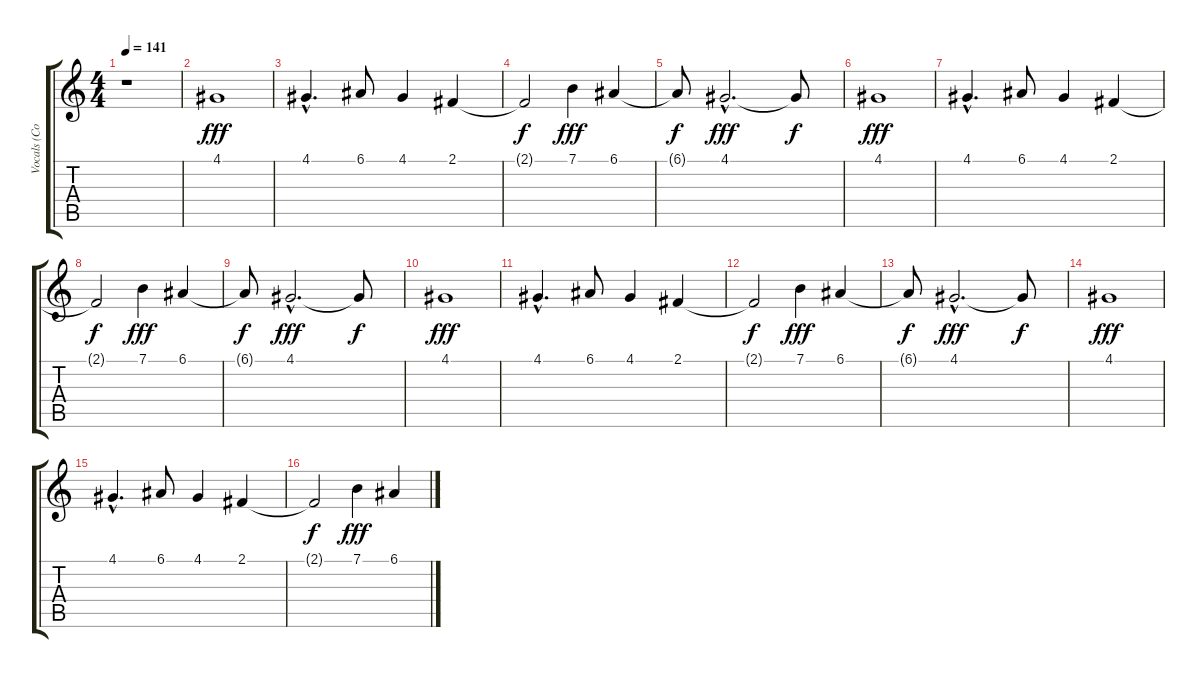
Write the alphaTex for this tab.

\track ("Vocals (Corin)" "Vocals (Co") {instrument brightacousticpiano}
\staff {score tabs}
\tuning (E4 B3 G3 D3 A2 E2) {hide}
\ts (4 4)
\tempo 141
\clef g2
\ks c
r.1{dy f} |
4.1.1{dy fff} |
4.1{hac}.4{d} 6.1.8 4.1.4 2.1.4 |
2.1{t}.2{dy f} 7.1.4{dy fff} 6.1.4 |
6.1{t}.8{dy f} 4.1{hac}.2{d dy fff} 4.1{t}.8{dy f} |
4.1.1{dy fff} |
4.1{hac}.4{d} 6.1.8 4.1.4 2.1.4 |
2.1{t}.2{dy f} 7.1.4{dy fff} 6.1.4 |
6.1{t}.8{dy f} 4.1{hac}.2{d dy fff} 4.1{t}.8{dy f} |
4.1.1{dy fff} |
4.1{hac}.4{d} 6.1.8 4.1.4 2.1.4 |
2.1{t}.2{dy f} 7.1.4{dy fff} 6.1.4 |
6.1{t}.8{dy f} 4.1{hac}.2{d dy fff} 4.1{t}.8{dy f} |
4.1.1{dy fff} |
4.1{hac}.4{d} 6.1.8 4.1.4 2.1.4 |
2.1{t}.2{dy f} 7.1.4{dy fff} 6.1.4
